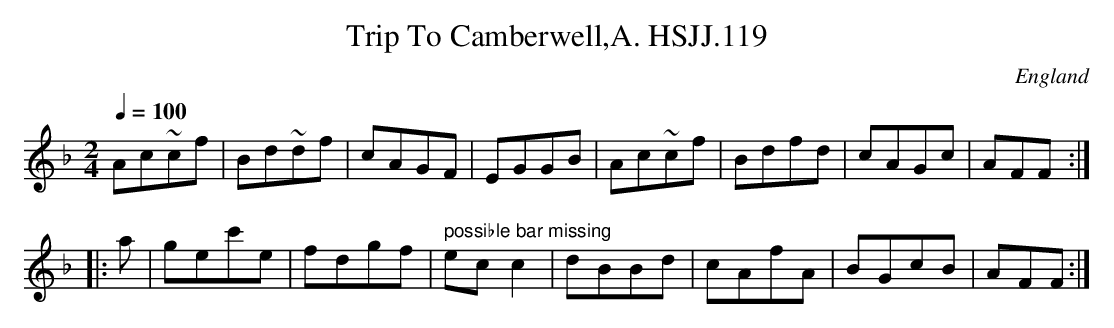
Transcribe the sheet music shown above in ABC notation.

X:1
T:Trip To Camberwell,A. HSJJ.119
M:2/4
L:1/8
Q:1/4=100
O:England
K:F
Ac~cf|Bd~df|cAGF|EGGB|Ac~cf|Bdfd|cAGc|AFF:|
|:a|gec'e|fdgf|" possible bar missing"ecc2|dBBd|cAfA|BGcB|AFF:|
